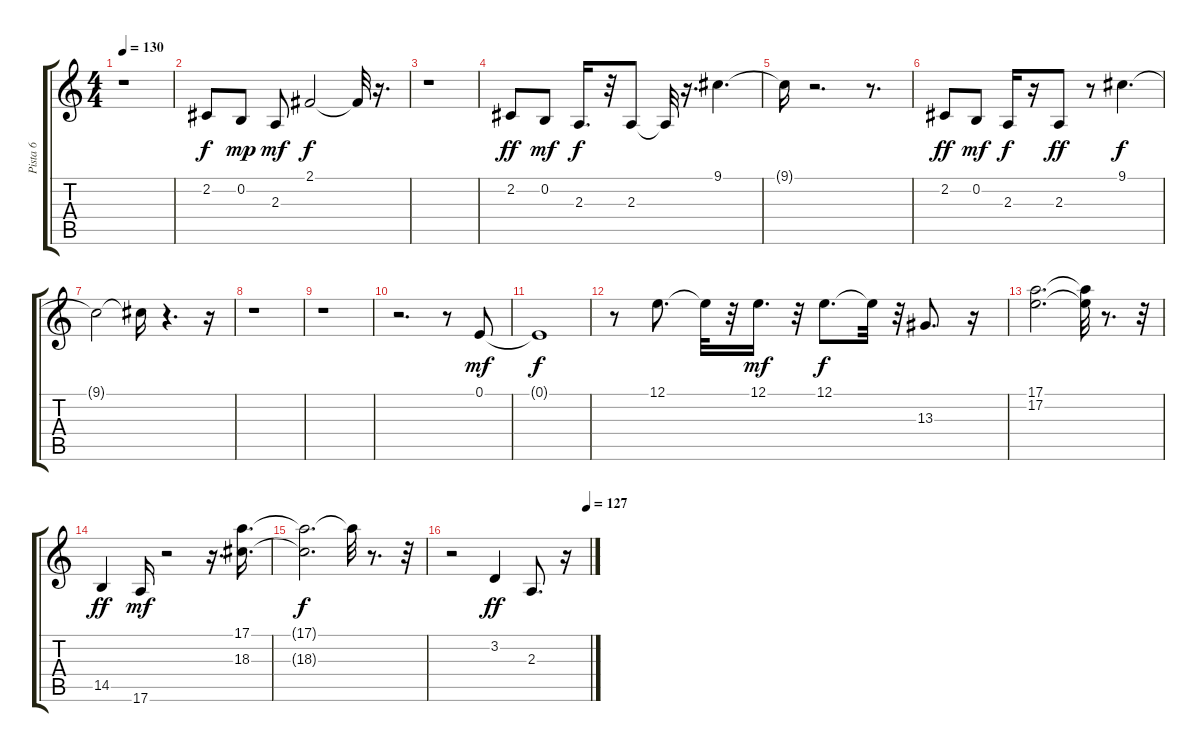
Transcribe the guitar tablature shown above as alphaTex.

\track ("Pista 6" "Pista 6") {instrument panflute}
\staff {score tabs}
\tuning (E4 B3 G3 D3 A2 E2) {hide}
\ts (4 4)
\tempo 130
\clef g2
\ks c
r.1{dy f} |
2.2.8 0.2.8{dy mp} 2.3.8{dy mf} 2.1.2{dy f} 2.1{t}.32 r.16{d} |
r.1 |
2.2.8{dy ff} 0.2.8{dy mf} 2.3.16{d dy f} r.32 2.3.8 2.3{t}.32 r.16{d} 9.1.4{d} |
9.1{t}.16 r.2{d} r.8{d} |
2.2.8{dy ff} 0.2.8{dy mf} 2.3.16{dy f} r.16 2.3.8{dy ff} r.8 9.1.4{d dy f} |
9.1{t}.2 9.1{t}.16 r.4{d} r.16 |
r.1 |
r.1 |
r.2{d} r.8 0.1.8{dy mf} |
0.1{t}.1{dy f} |
r.8 12.1.8{d} 12.1{t}.32 r.32 12.1.16{d dy mf} r.32 12.1.8{d dy f} 12.1{t}.32 r.32 13.3.8{d} r.16 |
(17.1 17.2).2{d} (17.1{t} 17.2{t}).32 r.8{d} r.32 |
14.5.4{dy ff} 17.6.16{dy mf} r.2 r.16{d} (17.1 18.3).16{d} |
(17.1{t} 18.3{t}).2{d dy f} 17.1{t}.32 r.8{d} r.32 |
\tempo (127 0.9791666666666666)
r.2 3.2.4{dy ff} 2.3.8{d} r.16
